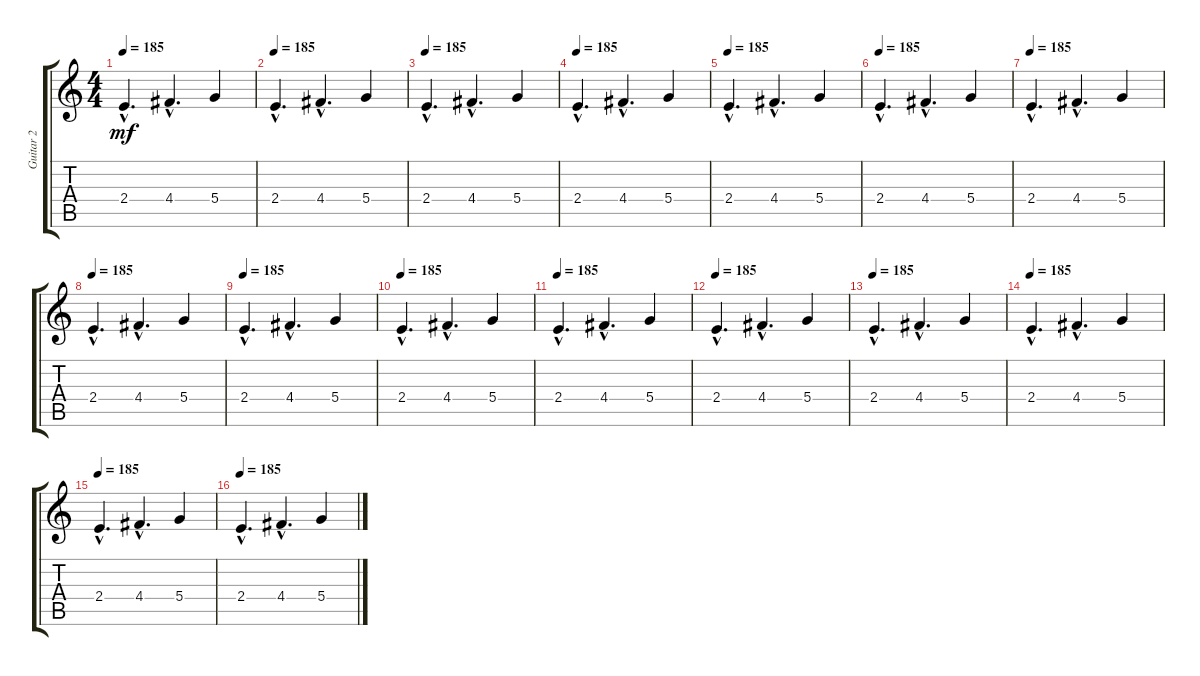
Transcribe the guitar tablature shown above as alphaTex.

\track ("Guitar 2 " "Guitar 2 ") {instrument distortionguitar}
\staff {score tabs}
\tuning (E4 B3 G3 D3 A2 E2) {hide}
\ts (4 4)
\tempo 185
\clef g2
\ks c
2.4{hac}.4{d dy mf} 4.4{hac}.4{d} 5.4.4 |
\tempo 185
2.4{hac}.4{d} 4.4{hac}.4{d} 5.4.4 |
\tempo 185
2.4{hac}.4{d} 4.4{hac}.4{d} 5.4.4 |
\tempo 185
2.4{hac}.4{d} 4.4{hac}.4{d} 5.4.4 |
\tempo 185
2.4{hac}.4{d} 4.4{hac}.4{d} 5.4.4 |
\tempo 185
2.4{hac}.4{d} 4.4{hac}.4{d} 5.4.4 |
\tempo 185
2.4{hac}.4{d} 4.4{hac}.4{d} 5.4.4 |
\tempo 185
2.4{hac}.4{d} 4.4{hac}.4{d} 5.4.4 |
\tempo 185
2.4{hac}.4{d} 4.4{hac}.4{d} 5.4.4 |
\tempo 185
2.4{hac}.4{d} 4.4{hac}.4{d} 5.4.4 |
\tempo 185
2.4{hac}.4{d} 4.4{hac}.4{d} 5.4.4 |
\tempo 185
2.4{hac}.4{d} 4.4{hac}.4{d} 5.4.4 |
\tempo 185
2.4{hac}.4{d} 4.4{hac}.4{d} 5.4.4 |
\tempo 185
2.4{hac}.4{d} 4.4{hac}.4{d} 5.4.4 |
\tempo 185
2.4{hac}.4{d} 4.4{hac}.4{d} 5.4.4 |
\tempo 185
2.4{hac}.4{d} 4.4{hac}.4{d} 5.4.4
